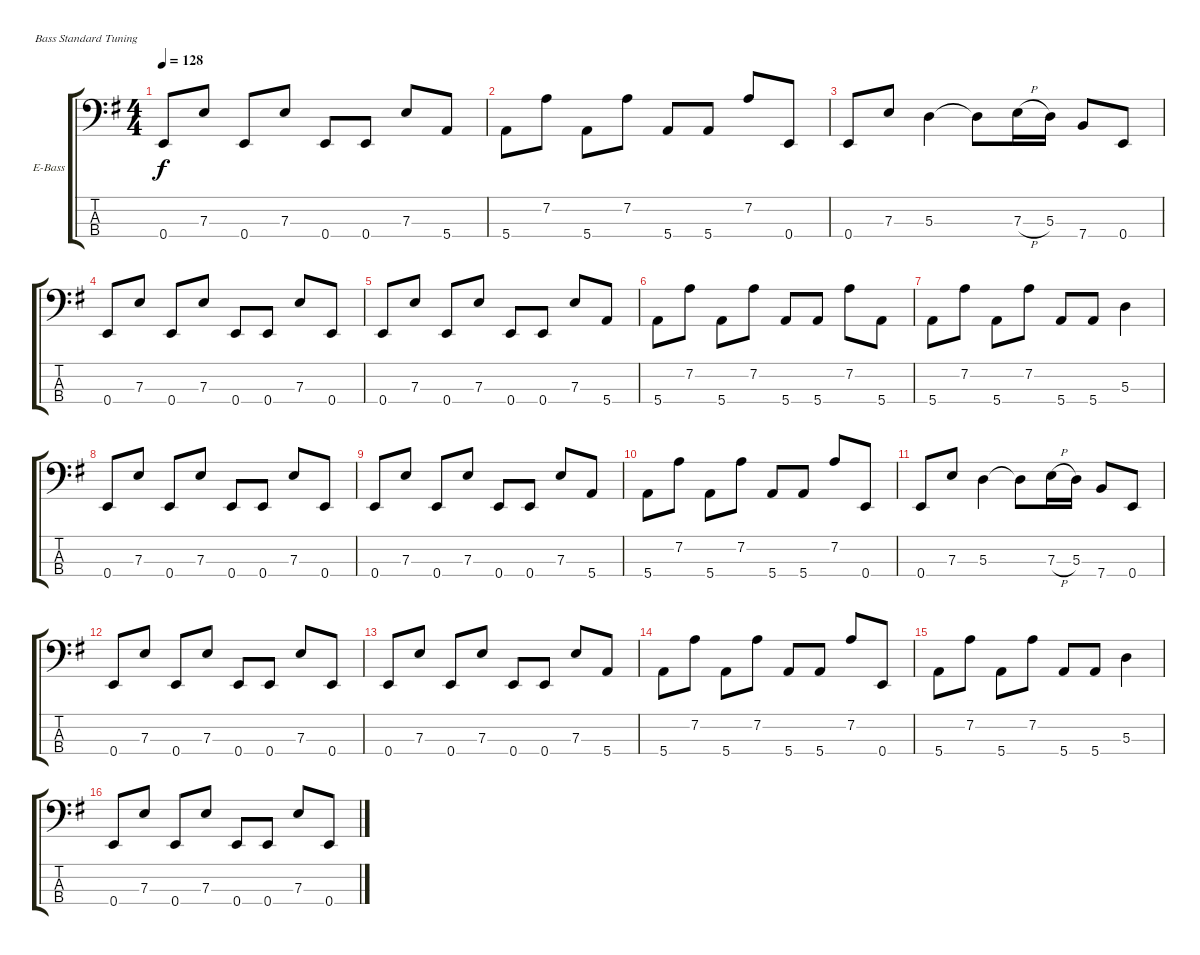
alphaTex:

\bracketExtendMode groupsimilarinstruments
\firstSystemTrackNameOrientation horizontal
\otherSystemsTrackNameOrientation horizontal
\track ("Electric Bass" "E-Bass") {multiBarRest instrument electricbasspick}
\staff {score tabs}
\tuning (G2 D2 A1 E1)
\ts (4 4)
\tempo 128
\clef f4
\ks eminor
0.4.8{dy f} 7.3.8 0.4.8 7.3.8 0.4.8 0.4.8 7.3.8 5.4.8 |
5.4.8 7.2.8 5.4.8 7.2.8 5.4.8 5.4.8 7.2.8 0.4.8 |
0.4.8 7.3.8 5.3.4 5.3{t}.8 7.3{h}.16 5.3.16 7.4.8 0.4.8 |
0.4.8 7.3.8 0.4.8 7.3.8 0.4.8 0.4.8 7.3.8 0.4.8 |
0.4.8 7.3.8 0.4.8 7.3.8 0.4.8 0.4.8 7.3.8 5.4.8 |
5.4.8 7.2.8 5.4.8 7.2.8 5.4.8 5.4.8 7.2.8 5.4.8 |
5.4.8 7.2.8 5.4.8 7.2.8 5.4.8 5.4.8 5.3.4 |
0.4.8 7.3.8 0.4.8 7.3.8 0.4.8 0.4.8 7.3.8 0.4.8 |
0.4.8 7.3.8 0.4.8 7.3.8 0.4.8 0.4.8 7.3.8 5.4.8 |
5.4.8 7.2.8 5.4.8 7.2.8 5.4.8 5.4.8 7.2.8 0.4.8 |
0.4.8 7.3.8 5.3.4 5.3{t}.8 7.3{h}.16 5.3.16 7.4.8 0.4.8 |
0.4.8 7.3.8 0.4.8 7.3.8 0.4.8 0.4.8 7.3.8 0.4.8 |
0.4.8 7.3.8 0.4.8 7.3.8 0.4.8 0.4.8 7.3.8 5.4.8 |
5.4.8 7.2.8 5.4.8 7.2.8 5.4.8 5.4.8 7.2.8 0.4.8 |
5.4.8 7.2.8 5.4.8 7.2.8 5.4.8 5.4.8 5.3.4 |
0.4.8 7.3.8 0.4.8 7.3.8 0.4.8 0.4.8 7.3.8 0.4.8
